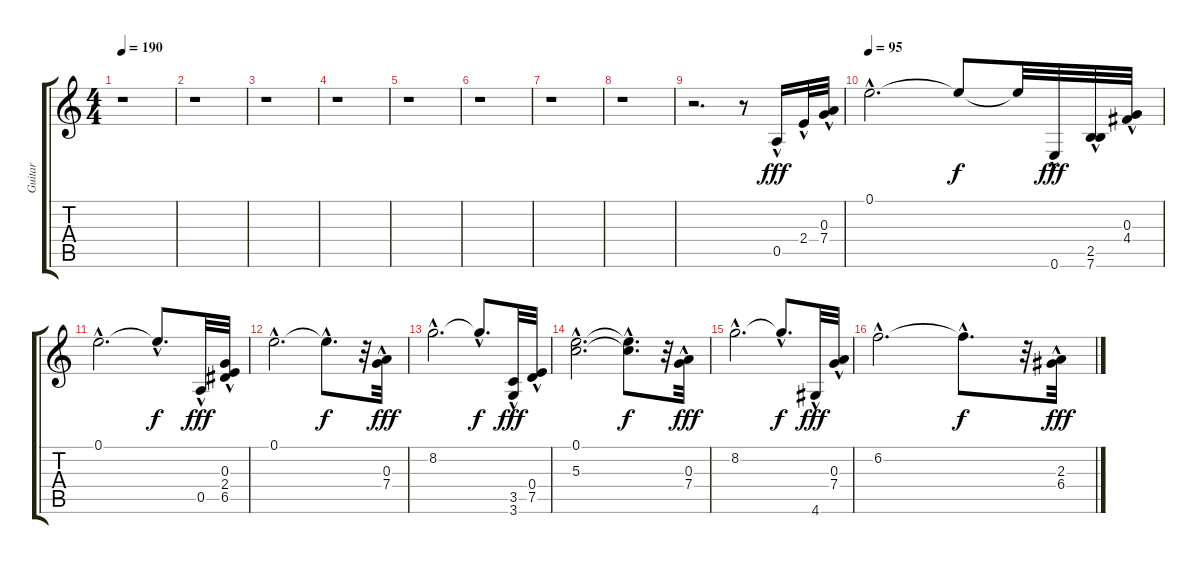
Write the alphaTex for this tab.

\track ("Guitar" "Guitar") {instrument acousticguitarsteel}
\staff {score tabs}
\tuning (E4 B3 G3 D3 A2 E2) {hide}
\ts (4 4)
\tempo 190
\clef g2
\ks c
r.1{dy f} |
r.1 |
r.1 |
r.1 |
r.1 |
r.1 |
r.1 |
r.1 |
r.2{d} r.8 0.5{hac}.16{dy fff} 2.4{hac}.32 (0.3{hac} 7.4{hac}).32 |
\tempo 95
0.1{hac}.2{d} 0.1{t}.8{dy f} 0.1{t}.32 0.6{hac}.32{dy fff} (2.5{hac} 7.6{hac}).32 (0.3{hac} 4.4{hac}).32 |
0.1{hac}.2{d} 0.1{hac t}.8{d dy f} 0.5{hac}.32{dy fff} (0.3{hac} 2.4{hac} 6.5{hac}).32 |
0.1{hac}.2{d} 0.1{hac t}.8{d dy f} r.32 (0.3{hac} 7.4{hac}).32{dy fff} |
8.2{hac}.2{d} 8.2{hac t}.8{d dy f} (3.5{hac} 3.6{hac}).32{dy fff} (0.4{hac} 7.5{hac}).32 |
(0.1{hac} 5.3{hac}).2{d} (0.1{hac t} 5.3{hac t}).8{d dy f} r.32 (0.3{hac} 7.4{hac}).32{dy fff} |
8.2{hac}.2{d} 8.2{hac t}.8{d dy f} 4.6{hac}.32{dy fff} (0.3{hac} 7.4{hac}).32 |
6.2{hac}.2{d} 6.2{hac t}.8{d dy f} r.32 (2.3{hac} 6.4{hac}).32{dy fff}
